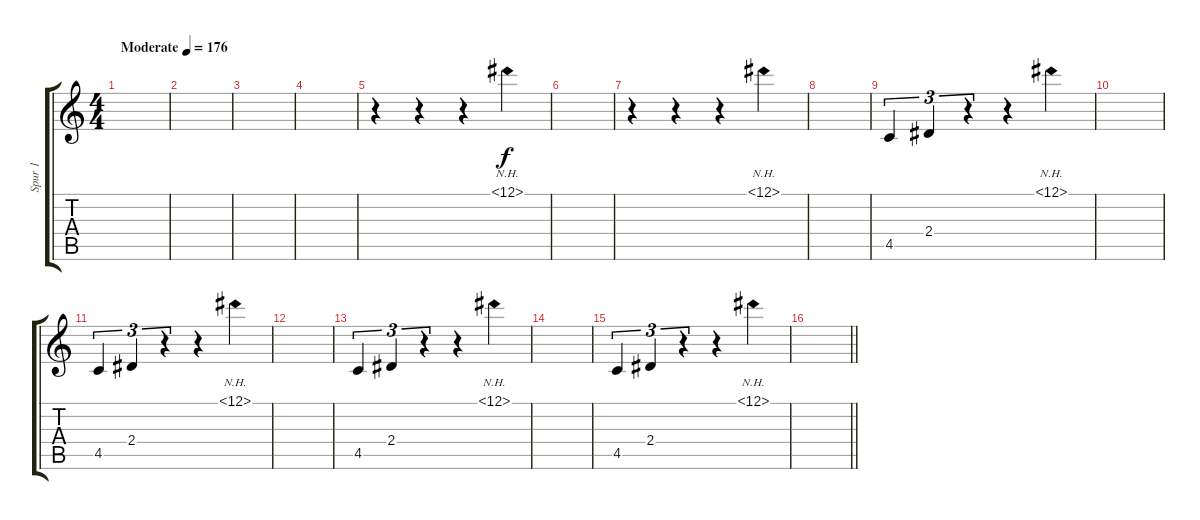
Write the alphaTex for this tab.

\track ("Spur 1" "Spur 1") {instrument overdrivenguitar}
\staff {score tabs}
\tuning (Eb4 Bb3 Gb3 Db3 Ab2 Eb2) {hide}
\ts (4 4)
\tempo (176 "Moderate")
\clef g2
\ks c
|
|
|
|
r.4 r.4 r.4 0.1{nh}.4 |
|
r.4 r.4 r.4 0.1{nh}.4 |
|
4.5.4{tu (3 2)} 2.4.4{tu (3 2)} r.4{tu (3 2)} r.4 0.1{nh}.4 |
|
4.5.4{tu (3 2)} 2.4.4{tu (3 2)} r.4{tu (3 2)} r.4 0.1{nh}.4 |
|
4.5.4{tu (3 2)} 2.4.4{tu (3 2)} r.4{tu (3 2)} r.4 0.1{nh}.4 |
|
4.5.4{tu (3 2)} 2.4.4{tu (3 2)} r.4{tu (3 2)} r.4 0.1{nh}.4 |
\barLineRight lightlight
